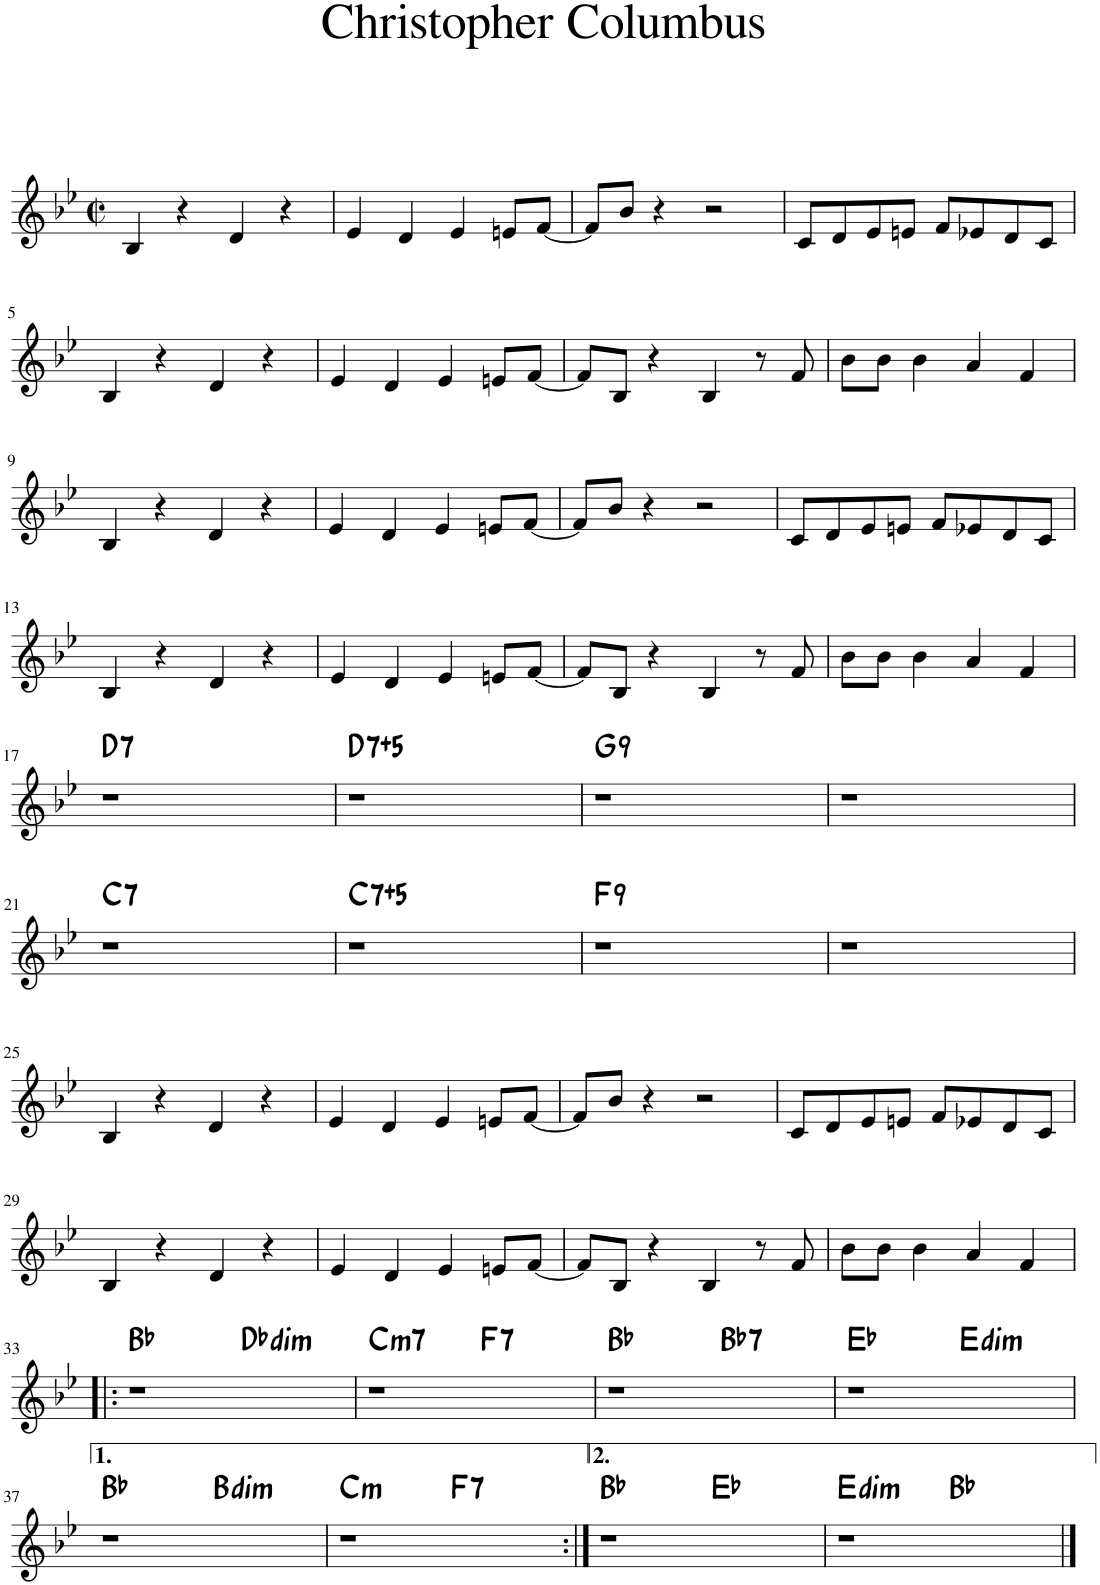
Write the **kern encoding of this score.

**kern	**harte
*part1	*part1
*staff1	*
*I"Piano	*
*I'Pno.	*
*clefG2	*
*k[b-e-]	*
*M2/2	*
*met(c|)	*
=1	=1
4B-/	.
4r	.
4d/	.
4r	.
=2	=2
4e-/	.
4d/	.
4e-/	.
8en/L	.
[8f/J	.
=3	=3
8f/L]	.
8b-/J	.
4r	.
2r	.
=4	=4
8c/L	.
8d/	.
8e-/	.
8en/J	.
8f/L	.
8e-X/	.
8d/	.
8c/J	.
!!LO:LB:g=z
=5	=5
4B-/	.
4r	.
4d/	.
4r	.
=6	=6
4e-/	.
4d/	.
4e-/	.
8en/L	.
[8f/J	.
=7	=7
8f/L]	.
8B-/J	.
4r	.
4B-/	.
8r	.
8f/	.
=8	=8
8b-\L	.
8b-\J	.
4b-\	.
4a/	.
4f/	.
!!LO:LB:g=z
=9	=9
4B-/	.
4r	.
4d/	.
4r	.
=10	=10
4e-/	.
4d/	.
4e-/	.
8en/L	.
[8f/J	.
=11	=11
8f/L]	.
8b-/J	.
4r	.
2r	.
=12	=12
8c/L	.
8d/	.
8e-/	.
8en/J	.
8f/L	.
8e-X/	.
8d/	.
8c/J	.
!!LO:LB:g=z
=13	=13
4B-/	.
4r	.
4d/	.
4r	.
=14	=14
4e-/	.
4d/	.
4e-/	.
8en/L	.
[8f/J	.
=15	=15
8f/L]	.
8B-/J	.
4r	.
4B-/	.
8r	.
8f/	.
=16	=16
8b-\L	.
8b-\J	.
4b-\	.
4a/	.
4f/	.
!!LO:LB:g=z
=17	=17
!	!LO:H:kt=7
1r	D:7
=18	=18
!	!LO:H:kt=7
1r	D:(3,#5,b7)
=19	=19
!	!LO:H:kt=9
1r	G:9
=20	=20
1r	.
!!LO:LB:g=z
=21	=21
!	!LO:H:kt=7
1r	C:7
=22	=22
!	!LO:H:kt=7
1r	C:(3,#5,b7)
=23	=23
!	!LO:H:kt=9
1r	F:9
=24	=24
1r	.
!!LO:LB:g=z
=25	=25
4B-/	.
4r	.
4d/	.
4r	.
=26	=26
4e-/	.
4d/	.
4e-/	.
8en/L	.
[8f/J	.
=27	=27
8f/L]	.
8b-/J	.
4r	.
2r	.
=28	=28
8c/L	.
8d/	.
8e-/	.
8en/J	.
8f/L	.
8e-X/	.
8d/	.
8c/J	.
!!LO:LB:g=z
=29	=29
4B-/	.
4r	.
4d/	.
4r	.
=30	=30
4e-/	.
4d/	.
4e-/	.
8en/L	.
[8f/J	.
=31	=31
8f/L]	.
8B-/J	.
4r	.
4B-/	.
8r	.
8f/	.
=32	=32
8b-\L	.
8b-\J	.
4b-\	.
4a/	.
4f/	.
!!LO:LB:g=z
=33!|:	=33!|:
*^	*
1r	2ryy	Bb:maj
!	!	!LO:H:kt=dim
.	2ryy	Db:dim
=34	=34	=34
!	!	!LO:H:kt=m7
1r	2ryy	C:min7
!	!	!LO:H:kt=7
.	2ryy	F:7
=35	=35	=35
1r	2ryy	Bb:maj
!	!	!LO:H:kt=7
.	2ryy	Bb:7
=36	=36	=36
1r	2ryy	Eb:maj
!	!	!LO:H:kt=dim
.	2ryy	E:dim
!!LO:LB:g=z	!!
=37	=37	=37
1r	2ryy	Bb:maj
!	!	!LO:H:kt=dim
.	2ryy	B:dim
=38	=38	=38
!	!	!LO:H:kt=m
1r	2ryy	C:min
!	!	!LO:H:kt=7
.	2ryy	F:7
=39:|!	=39:|!	=39:|!
1r	2ryy	Bb:maj
.	2ryy	Eb:maj
=40	=40	=40
!	!	!LO:H:kt=dim
1r	2ryy	E:dim
.	2ryy	Bb:maj
*v	*v	*
==	==
*-	*-
